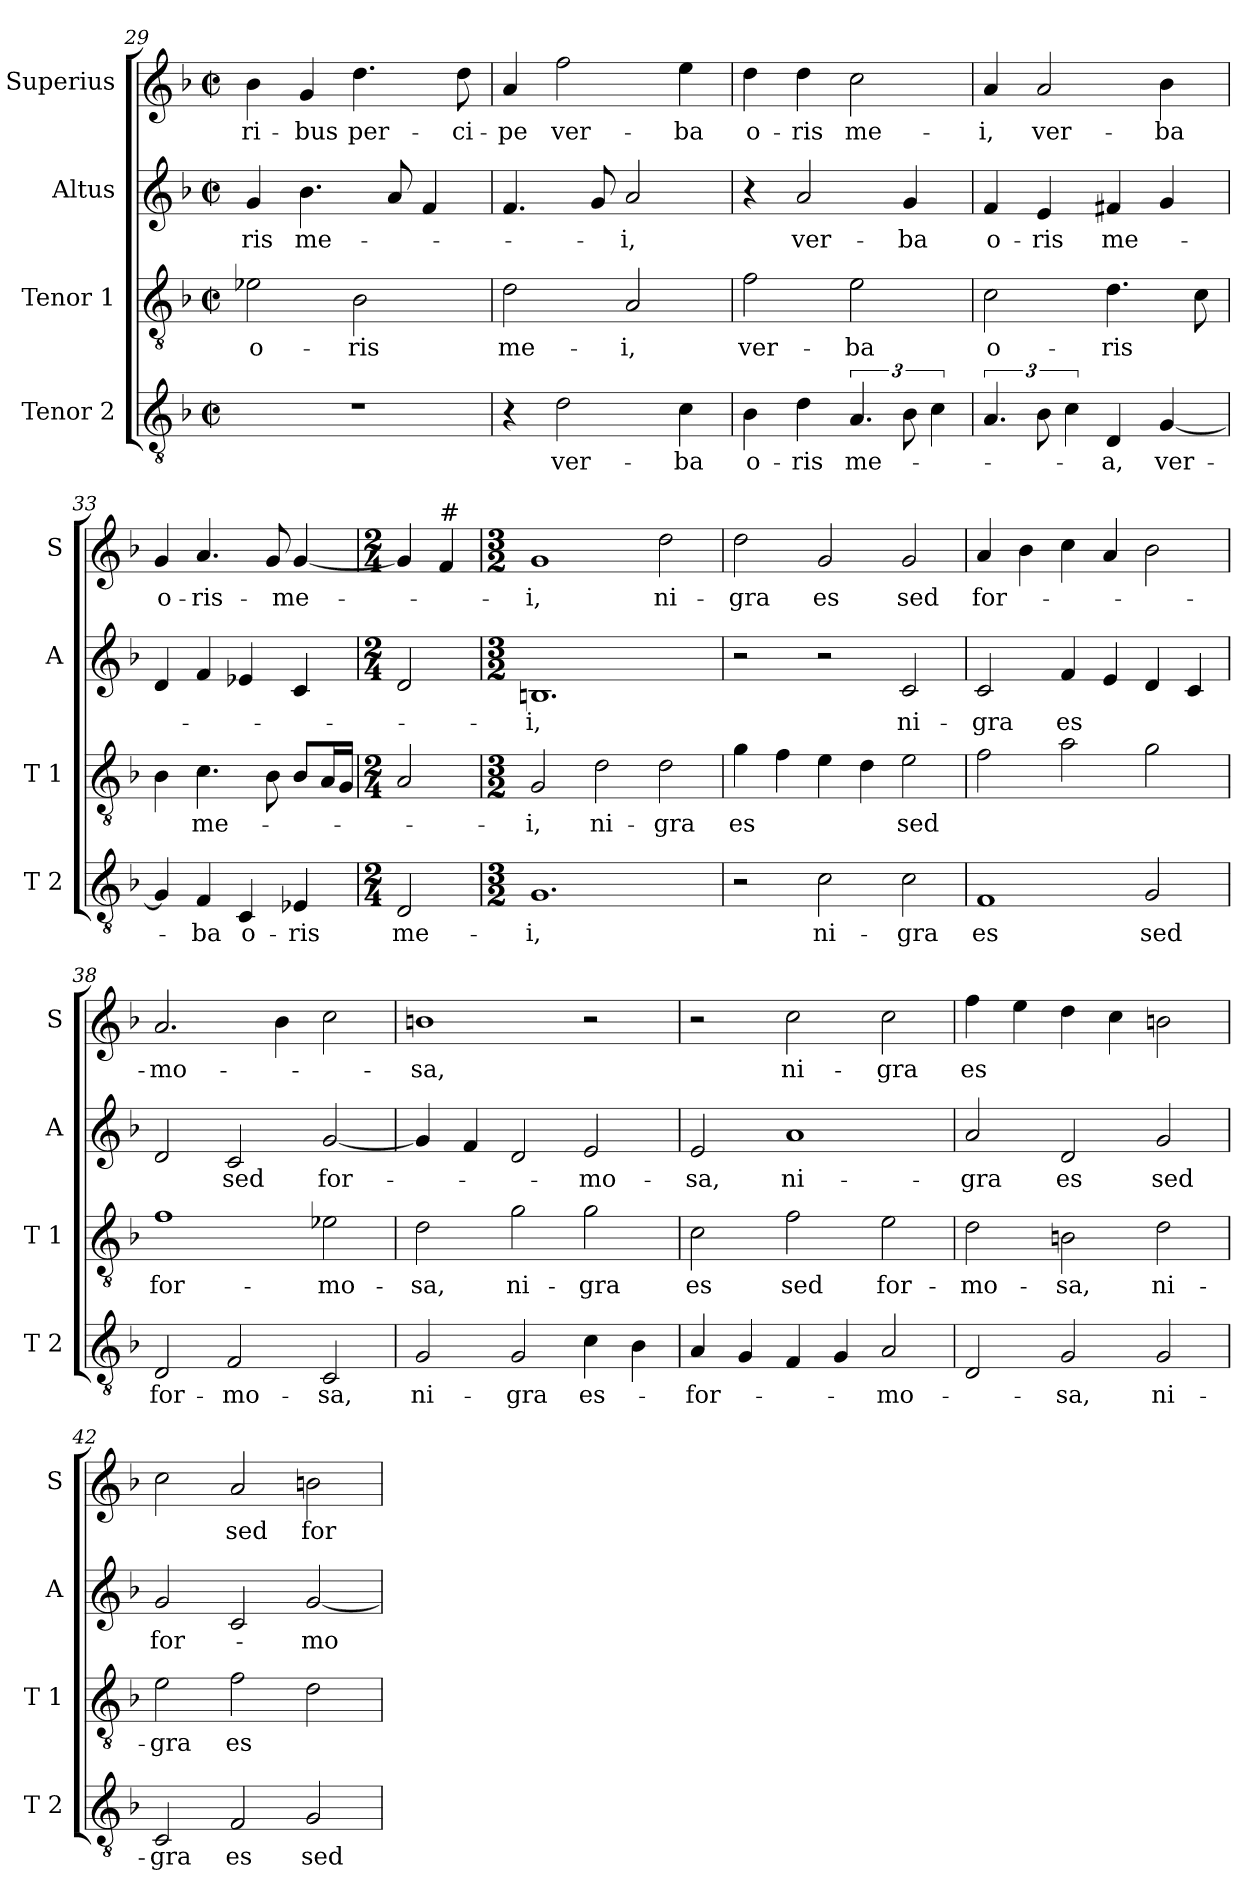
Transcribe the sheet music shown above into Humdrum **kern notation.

**kern	**text	**kern	**text	**kern	**text	**kern	**text
*part4	*part4	*part3	*part3	*part2	*part2	*part1	*part1
*staff4	*staff4	*staff3	*staff3	*staff2	*staff2	*staff1	*staff1
*I"Tenor 2	*	*I"Tenor 1	*	*I"Altus	*	*I"Superius	*
*I'T 2	*	*I'T 1	*	*I'A	*	*I'S	*
*clefGv2	*	*clefGv2	*	*clefG2	*	*clefG2	*
*k[b-]	*	*k[b-]	*	*k[b-]	*	*k[b-]	*
*F:	*	*F:	*	*F:	*	*F:	*
*M2/2	*	*M2/2	*	*M2/2	*	*M2/2	*
*met(c|)	*	*met(c|)	*	*met(c|)	*	*met(c|)	*
=29	=29	=29	=29	=29	=29	=29	=29
1r	.	2e-X\	o-	4g/	-ris	4b-\	-ri-
.	.	.	.	4.b-\	me-	4g/	-bus
.	.	2B-\	-ris	.	.	4.dd\	per-
.	.	.	.	8a/	.	.	.
.	.	.	.	4f/	.	.	.
.	.	.	.	.	.	8dd\	-ci-
!!LO:LB:g=z
=30	=30	=30	=30	=30	=30	=30	=30
4r	.	2d\	me-	4.f/	.	4a/	-pe
2d\	ver-	.	.	.	.	2ff\	ver-
.	.	.	.	8g/	.	.	.
.	.	2A/	-i,	2a/	-i,	.	.
4c\	-ba	.	.	.	.	4ee\	-ba
=31	=31	=31	=31	=31	=31	=31	=31
4B-\	o-	2f\	ver-	4r	.	4dd\	o-
4d\	-ris	.	.	2a/	ver-	4dd\	-ris
6.A/	me-	2e\	-ba	.	.	2cc\	me-
12B-\	.	.	.	4g/	-ba	.	.
6c\	.	.	.	.	.	.	.
=32	=32	=32	=32	=32	=32	=32	=32
6.A/	.	2c\	o-	4f/	o-	4a/	-i,
12B-\	.	.	.	4e/	-ris	2a/	ver-
6c\	.	.	.	.	.	.	.
4D/	-a,	4.d\	-ris	4f#X/	me-	.	.
[4G/	ver-	.	.	4g/	.	4b-\	-ba
.	.	8c\	.	.	.	.	.
=33	=33	=33	=33	=33	=33	=33	=33
4G/]	.	4B-\	.	4d/	.	4g/	o-
4F/	-ba	4.c\	me-	4f/	.	4.a/	-ris-
4C/	o-	.	.	4e-X/	.	.	.
.	.	8B-\	.	.	.	8g/	.
4E-X/	-ris	8B-/L	.	4c/	.	[4g/	-me-
.	.	16A/L	.	.	.	.	.
.	.	16G/JJ	.	.	.	.	.
=34	=34	=34	=34	=34	=34	=34	=34
*M2/4	*	*M2/4	*	*M2/4	*	*M2/4	*
2D/	me-	2A/	.	2d/	.	4g/]	.
!	!	!	!	!	!	!LO:TX:a:t=#	!
.	.	.	.	.	.	4f/	.
=35	=35	=35	=35	=35	=35	=35	=35
*M3/2	*	*M3/2	*	*M3/2	*	*M3/2	*
1.G	-i,	2G/	-i,	1.Bn	-i,	1g	-i,
.	.	2d\	ni-	.	.	.	.
.	.	2d\	-gra	.	.	2dd\	ni-
!!LO:PB:g=z
=36	=36	=36	=36	=36	=36	=36	=36
2r	.	4g\	es	2r	.	2dd\	-gra
.	.	4f\	.	.	.	.	.
2c\	ni-	4e\	.	2r	.	2g/	es
.	.	4d\	.	.	.	.	.
2c\	-gra	2e\	sed	2c/	ni-	2g/	sed
=37	=37	=37	=37	=37	=37	=37	=37
1F	es	2f\	.	2c/	-gra	4a/	for-
.	.	.	.	.	.	4b-\	.
.	.	2a\	.	4f/	es	4cc\	.
.	.	.	.	4e/	.	4a/	.
2G/	sed	2g\	.	4d/	.	2b-\	.
.	.	.	.	4c/	.	.	.
=38	=38	=38	=38	=38	=38	=38	=38
2D/	for-	1f	for-	2d/	.	2.a/	-mo-
2F/	-mo-	.	.	2c/	sed	.	.
.	.	.	.	.	.	4b-\	.
2C/	-sa,	2e-X\	-mo-	[2g/	for-	2cc\	.
=39	=39	=39	=39	=39	=39	=39	=39
2G/	ni-	2d\	-sa,	4g/]	.	1bn	-sa,
.	.	.	.	4f/	.	.	.
2G/	-gra	2g\	ni-	2d/	.	.	.
4c\	es-	2g\	-gra	2e/	-mo-	2r	.
4B-\	.	.	.	.	.	.	.
=40	=40	=40	=40	=40	=40	=40	=40
4A/	-for-	2c\	es	2e/	-sa,	2r	.
4G/	.	.	.	.	.	.	.
4F/	.	2f\	sed	1a	ni-	2cc\	ni-
4G/	.	.	.	.	.	.	.
2A/	-mo-	2e\	for-	.	.	2cc\	-gra
=41	=41	=41	=41	=41	=41	=41	=41
2D/	.	2d\	-mo-	2a/	-gra	4ff\	es
.	.	.	.	.	.	4ee\	.
2G/	-sa,	2Bn\	-sa,	2d/	es	4dd\	.
.	.	.	.	.	.	4cc\	.
2G/	ni-	2d\	ni-	2g/	sed	2bn\	.
!!LO:LB:g=z
=42	=42	=42	=42	=42	=42	=42	=42
2C/	-gra	2e\	-gra	2g/	for-	2cc\	.
2F/	es	2f\	es	2c/	.	2a/	sed
2G/	sed	2d\	.	[2g/	-mo-	2bn\	for-
=	=	=	=	=	=	=	=
*-	*-	*-	*-	*-	*-	*-	*-
